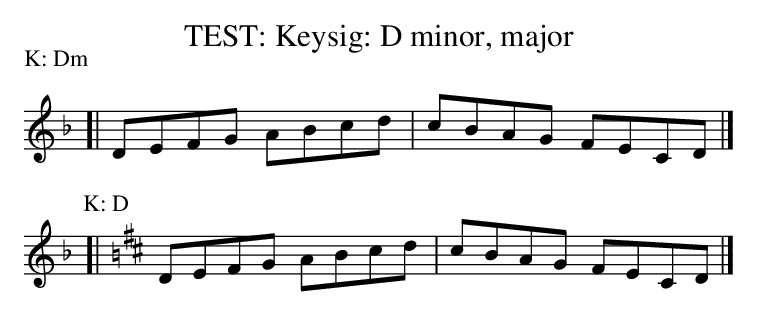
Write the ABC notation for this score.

X:1
T: TEST: Keysig: D minor, major
P: K: Dm
K: Dm
[| DEFG ABcd | cBAG FECD |]
P: K: D
K: D
[| DEFG ABcd | cBAG FECD |]
